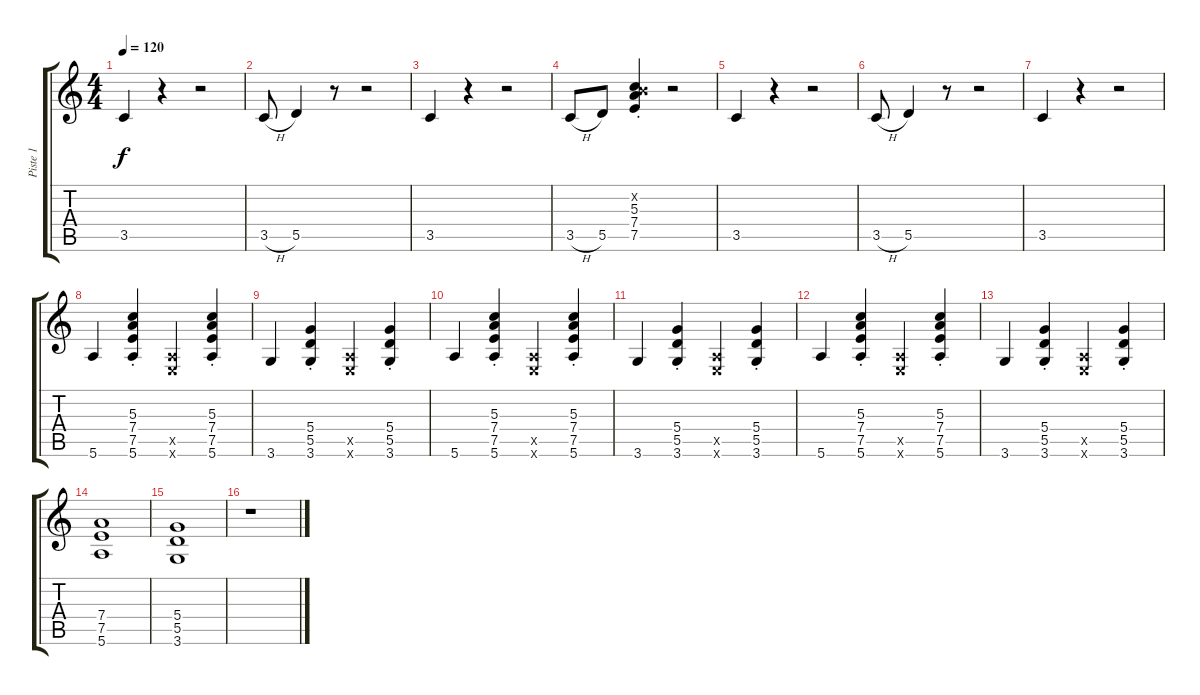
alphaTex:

\track ("Piste 1" "Piste 1") {instrument acousticguitarnylon}
\staff {score tabs}
\tuning (E4 B3 G3 D3 A2 E2) {hide}
\ts (4 4)
\tempo 120
\clef g2
\ks c
3.5.4{dy f} r.4 r.2 |
3.5{h}.8 5.5.4 r.8 r.2 |
3.5.4 r.4 r.2 |
3.5{h}.8 5.5.8 (0.2{x} 5.3{st} 7.4{st} 7.5{st}).4 r.2 |
3.5.4 r.4 r.2 |
3.5{h}.8 5.5.4 r.8 r.2 |
3.5.4 r.4 r.2 |
5.6.4 (5.3{st} 7.4{st} 7.5{st} 5.6{st}).4 (0.5{x} 0.6{x}).4 (5.3{st} 7.4{st} 7.5{st} 5.6{st}).4 |
3.6.4 (5.4{st} 5.5{st} 3.6{st}).4 (0.5{x} 0.6{x}).4 (5.4{st} 5.5{st} 3.6{st}).4 |
5.6.4 (5.3{st} 7.4{st} 7.5{st} 5.6{st}).4 (0.5{x} 0.6{x}).4 (5.3{st} 7.4{st} 7.5{st} 5.6{st}).4 |
3.6.4 (5.4{st} 5.5{st} 3.6{st}).4 (0.5{x} 0.6{x}).4 (5.4{st} 5.5{st} 3.6{st}).4 |
5.6.4 (5.3{st} 7.4{st} 7.5{st} 5.6{st}).4 (0.5{x} 0.6{x}).4 (5.3{st} 7.4{st} 7.5{st} 5.6{st}).4 |
3.6.4 (5.4{st} 5.5{st} 3.6{st}).4 (0.5{x} 0.6{x}).4 (5.4{st} 5.5{st} 3.6{st}).4 |
(7.4 7.5 5.6).1 |
(5.4 5.5 3.6).1 |
r.1
